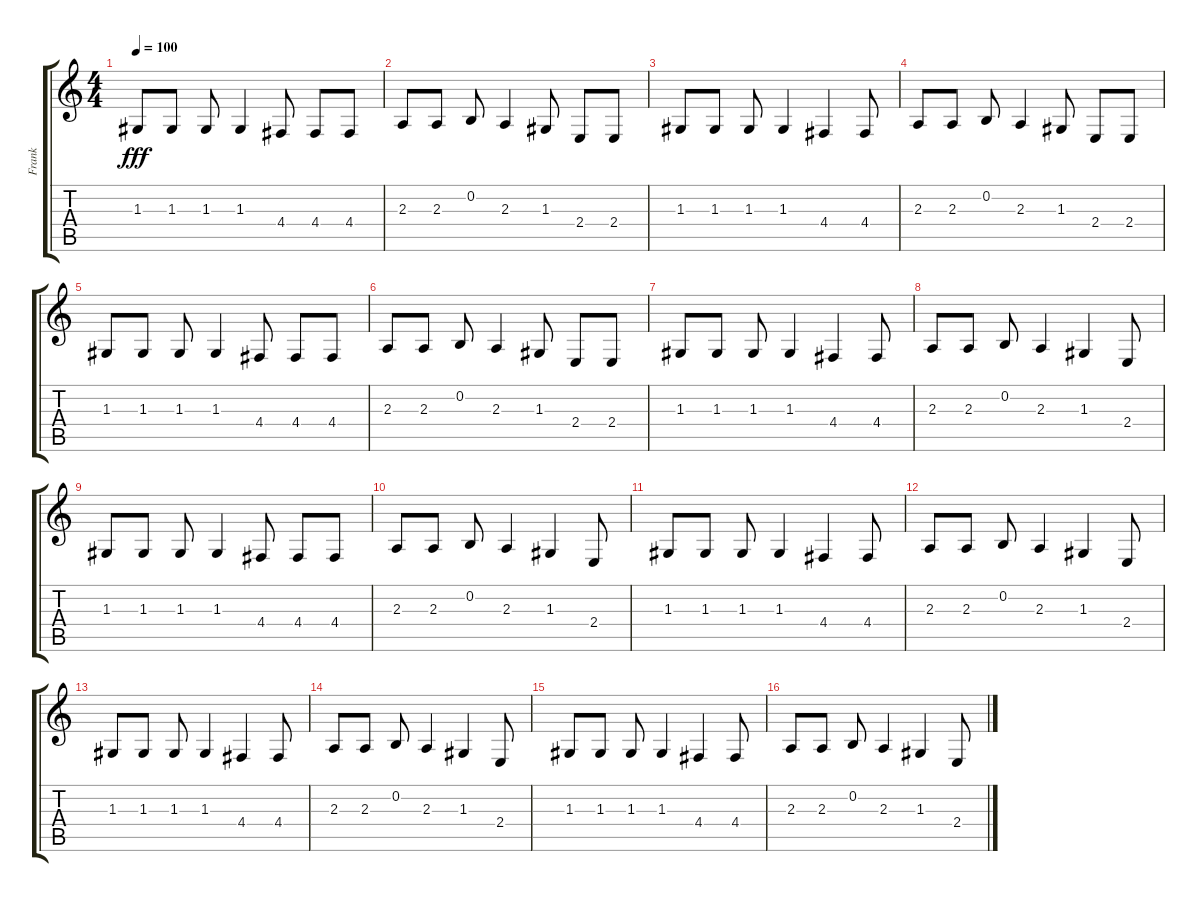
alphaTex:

\track ("Frank" "Frank") {instrument lead6voice}
\staff {score tabs}
\tuning (E4 B3 G3 D3 A2 E2) {hide}
\ts (4 4)
\tempo 100
\clef g2
\ks c
1.3.8{dy fff} 1.3.8 1.3.8 1.3.4 4.4.8 4.4.8 4.4.8 |
2.3.8 2.3.8 0.2.8 2.3.4 1.3.8 2.4.8 2.4.8 |
1.3.8 1.3.8 1.3.8 1.3.4 4.4.4 4.4.8 |
2.3.8 2.3.8 0.2.8 2.3.4 1.3.8 2.4.8 2.4.8 |
1.3.8 1.3.8 1.3.8 1.3.4 4.4.8 4.4.8 4.4.8 |
2.3.8 2.3.8 0.2.8 2.3.4 1.3.8 2.4.8 2.4.8 |
1.3.8 1.3.8 1.3.8 1.3.4 4.4.4 4.4.8 |
2.3.8 2.3.8 0.2.8 2.3.4 1.3.4 2.4.8 |
1.3.8 1.3.8 1.3.8 1.3.4 4.4.8 4.4.8 4.4.8 |
2.3.8 2.3.8 0.2.8 2.3.4 1.3.4 2.4.8 |
1.3.8 1.3.8 1.3.8 1.3.4 4.4.4 4.4.8 |
2.3.8 2.3.8 0.2.8 2.3.4 1.3.4 2.4.8 |
1.3.8 1.3.8 1.3.8 1.3.4 4.4.4 4.4.8 |
2.3.8 2.3.8 0.2.8 2.3.4 1.3.4 2.4.8 |
1.3.8 1.3.8 1.3.8 1.3.4 4.4.4 4.4.8 |
2.3.8 2.3.8 0.2.8 2.3.4 1.3.4 2.4.8
